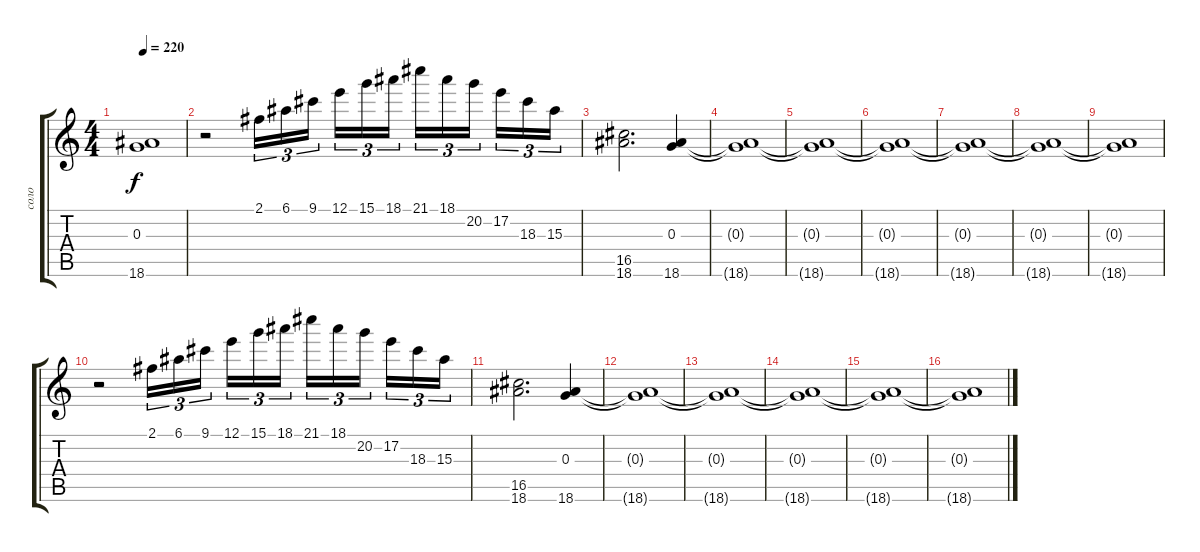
\track ("соло" "соло") {instrument distortionguitar}
\staff {score tabs}
\tuning (E4 B3 G3 D3 A2 E2) {hide}
\ts (4 4)
\tempo 220
\clef g2
\ks c
(0.3{t} 18.6{t}).1{dy f} |
r.2 2.1.16{tu (3 2)} 6.1.16{tu (3 2)} 9.1.16{tu (3 2) beam splitsecondary} 12.1.16{tu (3 2)} 15.1.16{tu (3 2)} 18.1.16{tu (3 2)} 21.1.16{tu (3 2)} 18.1.16{tu (3 2)} 20.2.16{tu (3 2) beam splitsecondary} 17.2.16{tu (3 2)} 18.3.16{tu (3 2)} 15.3.16{tu (3 2)} |
(16.5 18.6).2{d} (0.3 18.6).4 |
(0.3{t} 18.6{t}).1 |
(0.3{t} 18.6{t}).1 |
(0.3{t} 18.6{t}).1 |
(0.3{t} 18.6{t}).1 |
(0.3{t} 18.6{t}).1 |
(0.3{t} 18.6{t}).1 |
r.2 2.1.16{tu (3 2)} 6.1.16{tu (3 2)} 9.1.16{tu (3 2) beam splitsecondary} 12.1.16{tu (3 2)} 15.1.16{tu (3 2)} 18.1.16{tu (3 2)} 21.1.16{tu (3 2)} 18.1.16{tu (3 2)} 20.2.16{tu (3 2) beam splitsecondary} 17.2.16{tu (3 2)} 18.3.16{tu (3 2)} 15.3.16{tu (3 2)} |
(16.5 18.6).2{d} (0.3 18.6).4 |
(0.3{t} 18.6{t}).1 |
(0.3{t} 18.6{t}).1 |
(0.3{t} 18.6{t}).1 |
(0.3{t} 18.6{t}).1 |
(0.3{t} 18.6{t}).1
